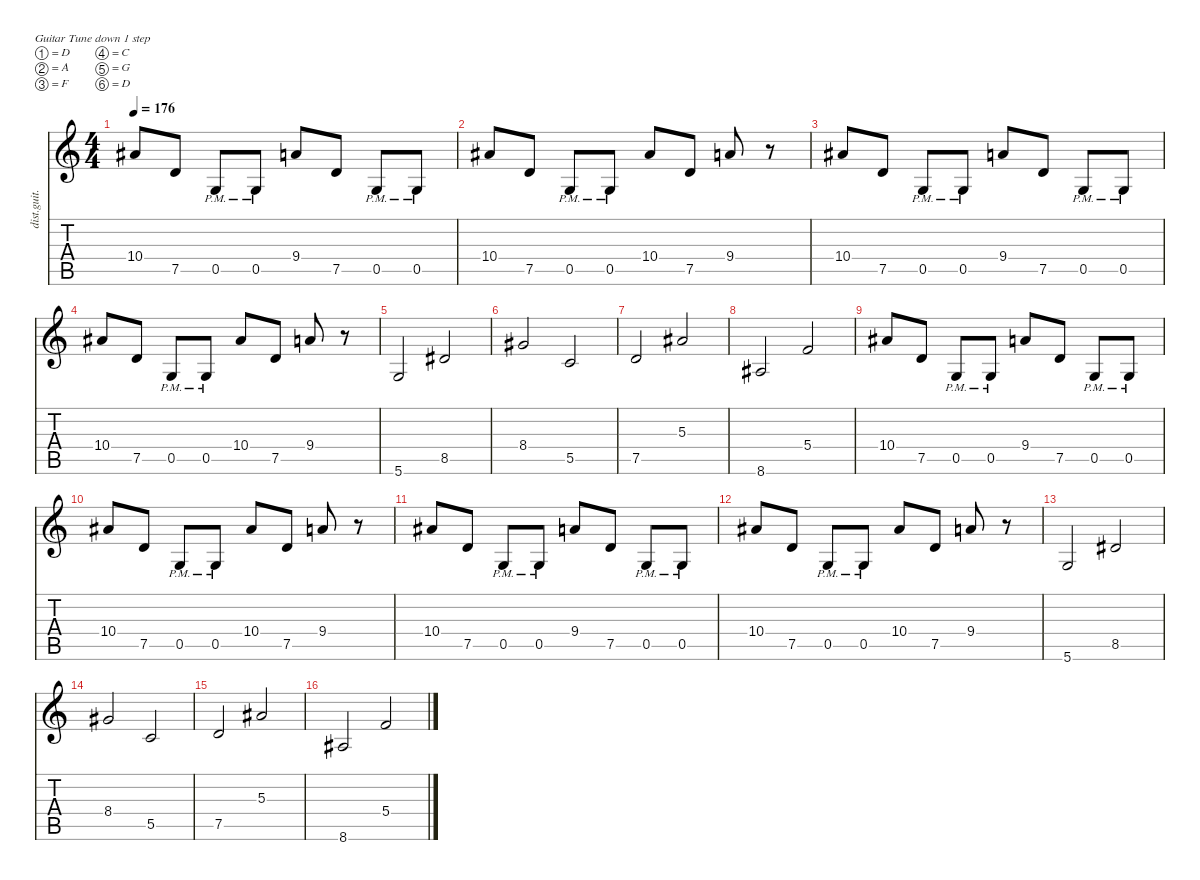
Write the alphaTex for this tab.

\defaultSystemsLayout 4
\hideDynamics
\bracketExtendMode nobrackets
\track ("Bobby Koelble " "dist.guit.") {instrument distortionguitar}
\staff {score tabs}
\tuning (D4 A3 F3 C3 G2 D2)
\ts (4 4)
\tempo 176
\clef g2
\ks c
10.4{acc #}.8{dy f} 7.5.8 0.5{pm}.8 0.5{pm}.8 9.4.8 7.5.8 0.5{pm}.8 0.5{pm}.8 |
10.4{acc #}.8 7.5.8 0.5{pm}.8 0.5{pm}.8 10.4{acc #}.8 7.5.8 9.4.8 r.8 |
10.4{acc #}.8 7.5.8 0.5{pm}.8 0.5{pm}.8 9.4.8 7.5.8 0.5{pm}.8 0.5{pm}.8 |
10.4{acc #}.8 7.5.8 0.5{pm}.8 0.5{pm}.8 10.4{acc #}.8 7.5.8 9.4.8 r.8 |
5.6.2 8.5{acc #}.2 |
8.4{acc #}.2 5.5.2 |
7.5.2 5.3{acc #}.2 |
8.6{acc #}.2 5.4.2 |
10.4{acc #}.8 7.5.8 0.5{pm}.8 0.5{pm}.8 9.4.8 7.5.8 0.5{pm}.8 0.5{pm}.8 |
10.4{acc #}.8 7.5.8 0.5{pm}.8 0.5{pm}.8 10.4{acc #}.8 7.5.8 9.4.8 r.8 |
10.4{acc #}.8 7.5.8 0.5{pm}.8 0.5{pm}.8 9.4.8 7.5.8 0.5{pm}.8 0.5{pm}.8 |
10.4{acc #}.8 7.5.8 0.5{pm}.8 0.5{pm}.8 10.4{acc #}.8 7.5.8 9.4.8 r.8 |
5.6.2 8.5{acc #}.2 |
8.4{acc #}.2 5.5.2 |
7.5.2 5.3{acc #}.2 |
8.6{acc #}.2 5.4.2
